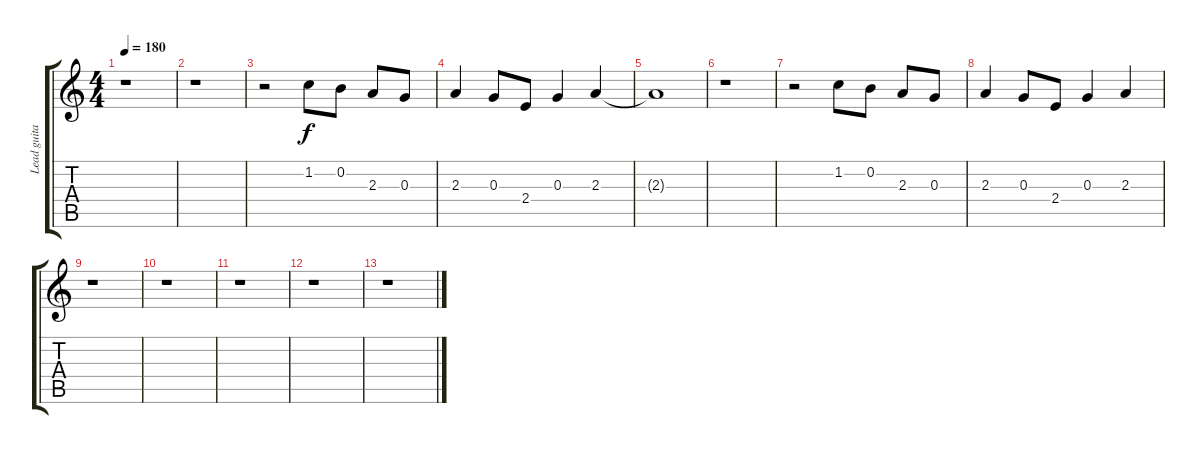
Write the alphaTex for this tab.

\track ("Lead guitar" "Lead guita") {instrument distortionguitar}
\staff {score tabs}
\tuning (E4 B3 G3 D3 A2 E2) {hide}
\ts (4 4)
\tempo 180
\clef g2
\ks c
r.1{dy f} |
r.1 |
r.2 1.2.8 0.2.8 2.3.8 0.3.8 |
2.3.4 0.3.8 2.4.8 0.3.4 2.3.4 |
2.3{t}.1 |
r.1 |
r.2 1.2.8 0.2.8 2.3.8 0.3.8 |
2.3.4 0.3.8 2.4.8 0.3.4 2.3.4 |
r.1 |
r.1 |
r.1 |
r.1 |
r.1
